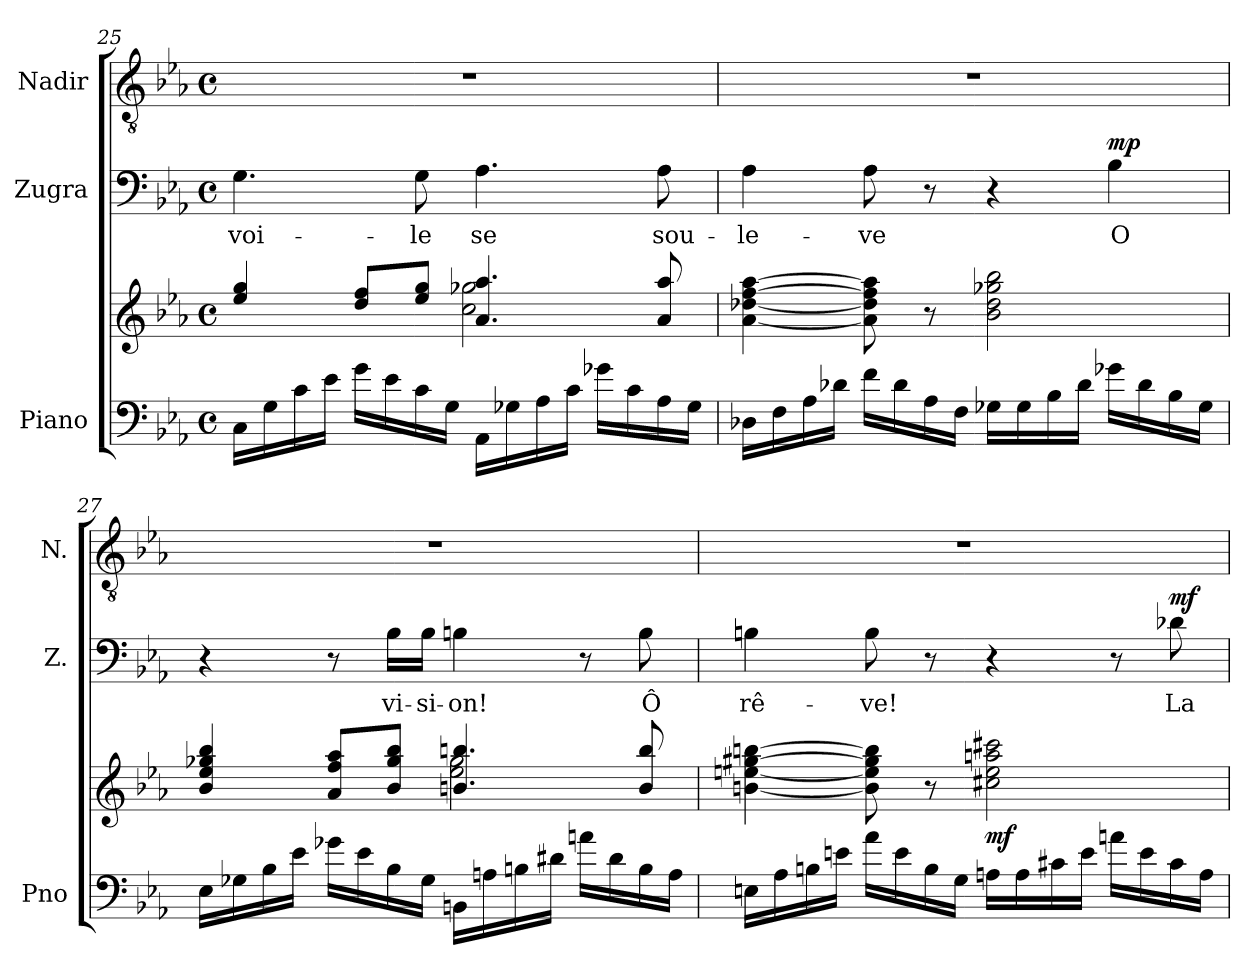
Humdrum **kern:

**kern	**kern	**dynam	**kern	**text	**dynam	**kern
*part3	*part3	*part3	*part2	*part2	*part2	*part1
*staff4	*staff3	*staff3/4	*staff2	*staff2	*staff2	*staff1
*I"Piano	*	*	*I"Zugra	*	*	*I"Nadir
*I'Pno	*	*	*I'Z.	*	*	*I'N.
*clefF4	*clefG2	*	*clefF4	*	*	*clefGv2
*k[b-e-a-]	*k[b-e-a-]	*	*k[b-e-a-]	*	*	*k[b-e-a-]
*M4/4	*M4/4	*	*M4/4	*	*	*M4/4
*met(c)	*met(c)	*	*met(c)	*	*	*met(c)
=25	=25	=25	=25	=25	=25	=25
*	*^	*	*	*	*	*
!	!	!	!	!	!LO:LY:b	!	!
16C\LL	4ee-/ 4gg/	2ryy	.	4.G\	voi-	.	1r
16G\	.	.	.	.	.	.	.
16c\	.	.	.	.	.	.	.
16e-\JJ	.	.	.	.	.	.	.
16g\LL	8dd/ 8ff/L	.	.	.	.	.	.
16e-\	.	.	.	.	.	.	.
!	!	!	!	!	!LO:LY:b	!	!
16c\	8ee-/ 8gg/J	.	.	8G\	-le	.	.
16G\JJ	.	.	.	.	.	.	.
!	!	!	!	!	!LO:LY:b	!	!
16AA-\LL	4.a-/ 4.aa-/	2cc\ 2gg-X\	.	4.A-\	se	.	.
16G-X\	.	.	.	.	.	.	.
16A-\	.	.	.	.	.	.	.
16c\JJ	.	.	.	.	.	.	.
16g-X\LL	.	.	.	.	.	.	.
16c\	.	.	.	.	.	.	.
!	!	!	!	!	!LO:LY:b	!	!
16A-\	8a-/ 8aa-/	.	.	8A-\	sou-	.	.
16G-\JJ	.	.	.	.	.	.	.
*	*v	*v	*	*	*	*	*
!!LO:LB:g=z
=26	=26	=26	=26	=26	=26	=26
!	!	!	!	!LO:LY:b	!	!
16D-X\LL	[4a-\ [4dd-X\ [4ff\ [4aa-\	.	4A-\	-le-	.	1r
16F\	.	.	.	.	.	.
16A-\	.	.	.	.	.	.
16d-X\JJ	.	.	.	.	.	.
!	!	!	!	!LO:LY:b	!	!
16f\LL	8a-\] 8dd-\] 8ff\] 8aa-\]	.	8A-\	-ve	.	.
16d-\	.	.	.	.	.	.
16A-\	8r	.	8r	.	.	.
16F\JJ	.	.	.	.	.	.
16G-X\LL	2b-\ 2dd-\ 2gg-X\ 2bb-\	.	4r	.	.	.
16G-\	.	.	.	.	.	.
16B-\	.	.	.	.	.	.
16d-\JJ	.	.	.	.	.	.
!	!	!	!	!LO:LY:b	!LO:DY:b	!
16g-X\LL	.	.	4B-\	O	mp	.
16d-\	.	.	.	.	.	.
16B-\	.	.	.	.	.	.
16G-\JJ	.	.	.	.	.	.
=27	=27	=27	=27	=27	=27	=27
*	*^	*	*	*	*	*
16E-\LL	4b-/ 4ee-/ 4gg-X/ 4bb-/	2ryy	.	4r	.	.	1r
16G-X\	.	.	.	.	.	.	.
16B-\	.	.	.	.	.	.	.
16e-\JJ	.	.	.	.	.	.	.
16g-X\LL	8a-/ 8ff/ 8aa-/L	.	.	8r	.	.	.
16e-\	.	.	.	.	.	.	.
!	!	!	!	!	!LO:LY:b	!	!
16B-\	8b-/ 8gg-/ 8bb-/J	.	.	16B-\LL	vi-	.	.
!	!	!	!	!	!LO:LY:b	!	!
16G-\JJ	.	.	.	16B-\JJ	-si-	.	.
!	!	!	!	!	!LO:LY:b	!	!
16BBn\LL	4.bn/ 4.bbn/	2ee-\ 2gg-\	.	4Bn\	-on!	.	.
16An\	.	.	.	.	.	.	.
16Bn\	.	.	.	.	.	.	.
16d#X\JJ	.	.	.	.	.	.	.
16an\LL	.	.	.	8r	.	.	.
16d#\	.	.	.	.	.	.	.
!	!	!	!	!	!LO:LY:b	!	!
16B\	8b/ 8bb/	.	.	8B\	Ô	.	.
16A\JJ	.	.	.	.	.	.	.
*	*v	*v	*	*	*	*	*
!!LO:PB:g=z
=28	=28	=28	=28	=28	=28	=28
!	!	!	!	!LO:LY:b	!	!
16En\LL	[4bn\ [4een\ [4gg#X\ [4bbn\	.	4Bn\	rê-	.	1r
16A-\	.	.	.	.	.	.
16Bn\	.	.	.	.	.	.
16en\JJ	.	.	.	.	.	.
!	!	!	!	!LO:LY:b	!	!
16a-\LL	8b\] 8ee\] 8gg#\] 8bb\]	.	8B\	-ve!	.	.
16e\	.	.	.	.	.	.
16B\	8r	.	8r	.	.	.
16G\JJ	.	.	.	.	.	.
!	!	!LO:DY:b	!	!	!	!
16An\LL	2cc#X\ 2ee\ 2aan\ 2ccc#X\	mf	4r	.	.	.
16A\	.	.	.	.	.	.
16c#X\	.	.	.	.	.	.
16e\JJ	.	.	.	.	.	.
16an\LL	.	.	8r	.	.	.
16e\	.	.	.	.	.	.
!	!	!	!	!LO:LY:b	!LO:DY:b	!
16c#\	.	.	8d-X\	La	mf	.
16A\JJ	.	.	.	.	.	.
=	=	=	=	=	=	=
*-	*-	*-	*-	*-	*-	*-
